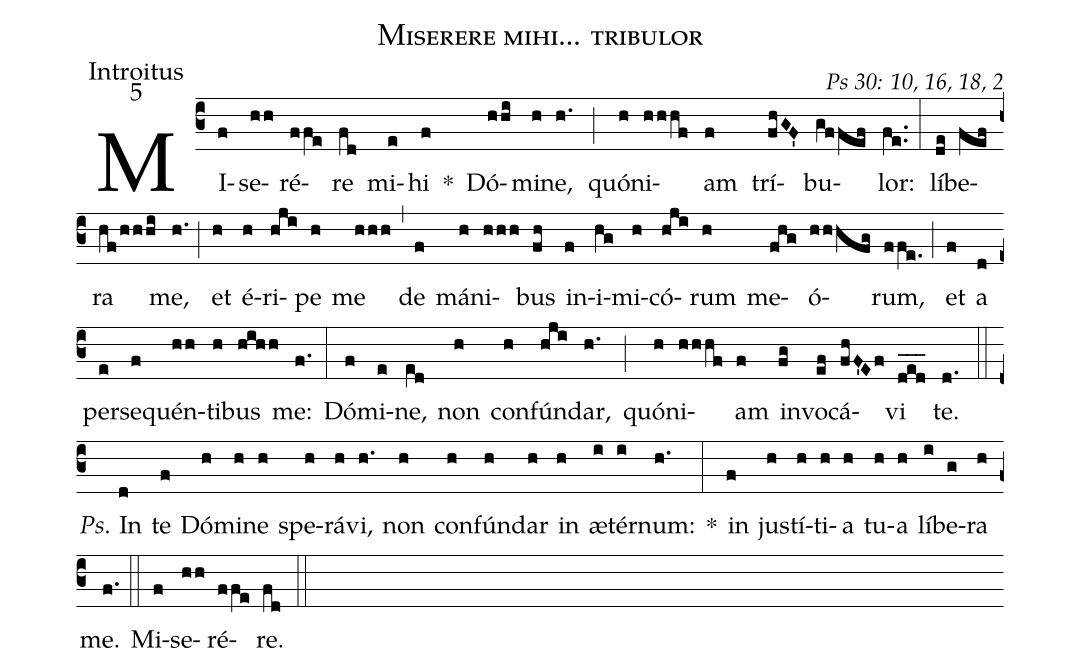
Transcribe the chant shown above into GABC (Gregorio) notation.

name: Miserere mihi... tribulor;
office-part: Introitus;
mode: 5;
commentary: Ps 30: 10, 16, 18, 2;
%%
(c3) MI(f)se(hh)ré(ffe)re(fd) mi(e)hi(f) *() Dó(hhi)mi(h)ne,(h.) (;) quón(h)i(hhhf)am(f) trí(fhGF')bu(gffef)lor:(fe..) (:)
lí(de)be(fef)ra(hf/hhhi) me,(h.) (;) et(h) é(h)ri(hji)pe(h) me(hhh) (,) de(f) má(h)ni(hhh)bus(fh) in(f)i(hg)mi(h)có(hji)rum(h) me(fhg)ó(hhhfg)rum,(ffe.) (;) et(f) a(d) per(e)se(f)quén(hh)ti(h)bus(hihh) me:(f.) (:)
Dó(f)mi(e)ne,(e[ll:1]d) non(h) con(h)fún(hji)dar,(h.) (;) quón(h)i(hhhf)am(f) in(fg)vo(ef)cá(fhF'Ef)vi(d_e_d_) te.(d.) (::)
<i>Ps.</i> In(d) te(f) Dó(h)mi(h)ne(h) spe(h)rá(h)vi,(h.) non(h) con(h)fún(h)dar(h) in(h) æ(i)tér(i)num:(h.) *(:)
in(f) jus(h)tí(h)ti(h)a(h) tu(h)a(h) lí(i)be(g)ra(h) me.(f.) (::)
Mi(f)se(hh)ré(ffe)re.(fd) (::)
